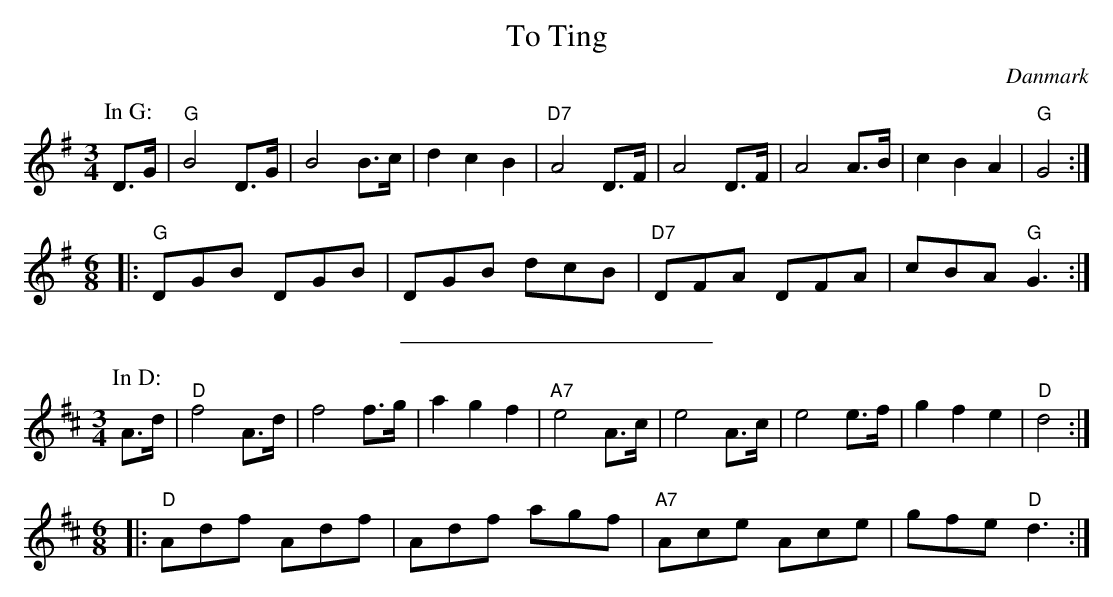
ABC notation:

X:1
T: To Ting
O: Danmark
M: 3/4
L: 1/8
K: G
P: In G:
D>G \
| "G"B4 D>G | B4 B>c | d2 c2 B2 | "D7"A4 D>F \
| A4 D>F | A4 A>B | c2 B2 A2 | "G"G4 :|
M: 6/8
|: "G"DGB DGB | DGB dcB | "D7"DFA DFA | cBA "G"G3 :|
%%sep 10 10 200
P: In D:
M: 3/4
L: 1/8
K: D
A>d \
| "D"f4 A>d | f4 f>g | a2 g2 f2 | "A7"e4 A>c \
| e4 A>c | e4 e>f | g2 f2 e2 | "D"d4 :|
M: 6/8
|: "D"Adf Adf | Adf agf | "A7"Ace Ace | gfe "D"d3 :|
